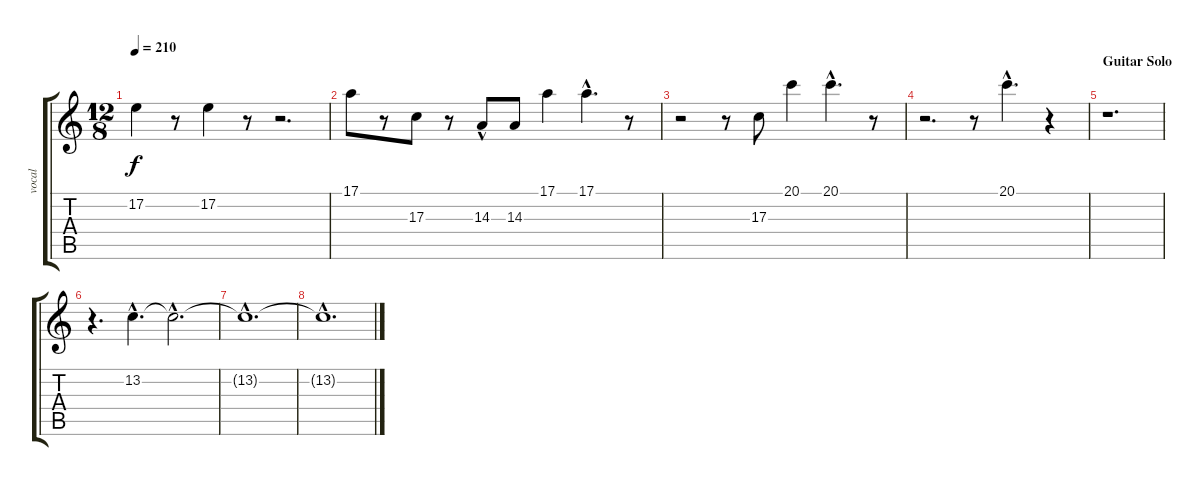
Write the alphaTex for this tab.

\track ("vocal" "vocal") {instrument lead2sawtooth}
\staff {score tabs}
\tuning (E4 B3 G3 D3 A2 E2) {hide}
\ts (12 8)
\tempo 210
\clef g2
\ks c
17.2.4{dy f} r.8 17.2.4 r.8 r.2{d} |
17.1.8 r.8 17.3.8 r.8 14.3{hac}.8 14.3.8 17.1.4 17.1{hac}.4{d} r.8 |
r.2 r.8 17.3.8 20.1.4 20.1{hac}.4{d} r.8 |
r.2{d} r.8 20.1{hac}.4{d} r.4 |
\section ("" "Guitar Solo")
r.1{d} |
r.4{d} 13.2{hac}.4{d} 13.2{hac t}.2{d} |
13.2{hac t}.1{d} |
13.2{hac t}.1{d}
